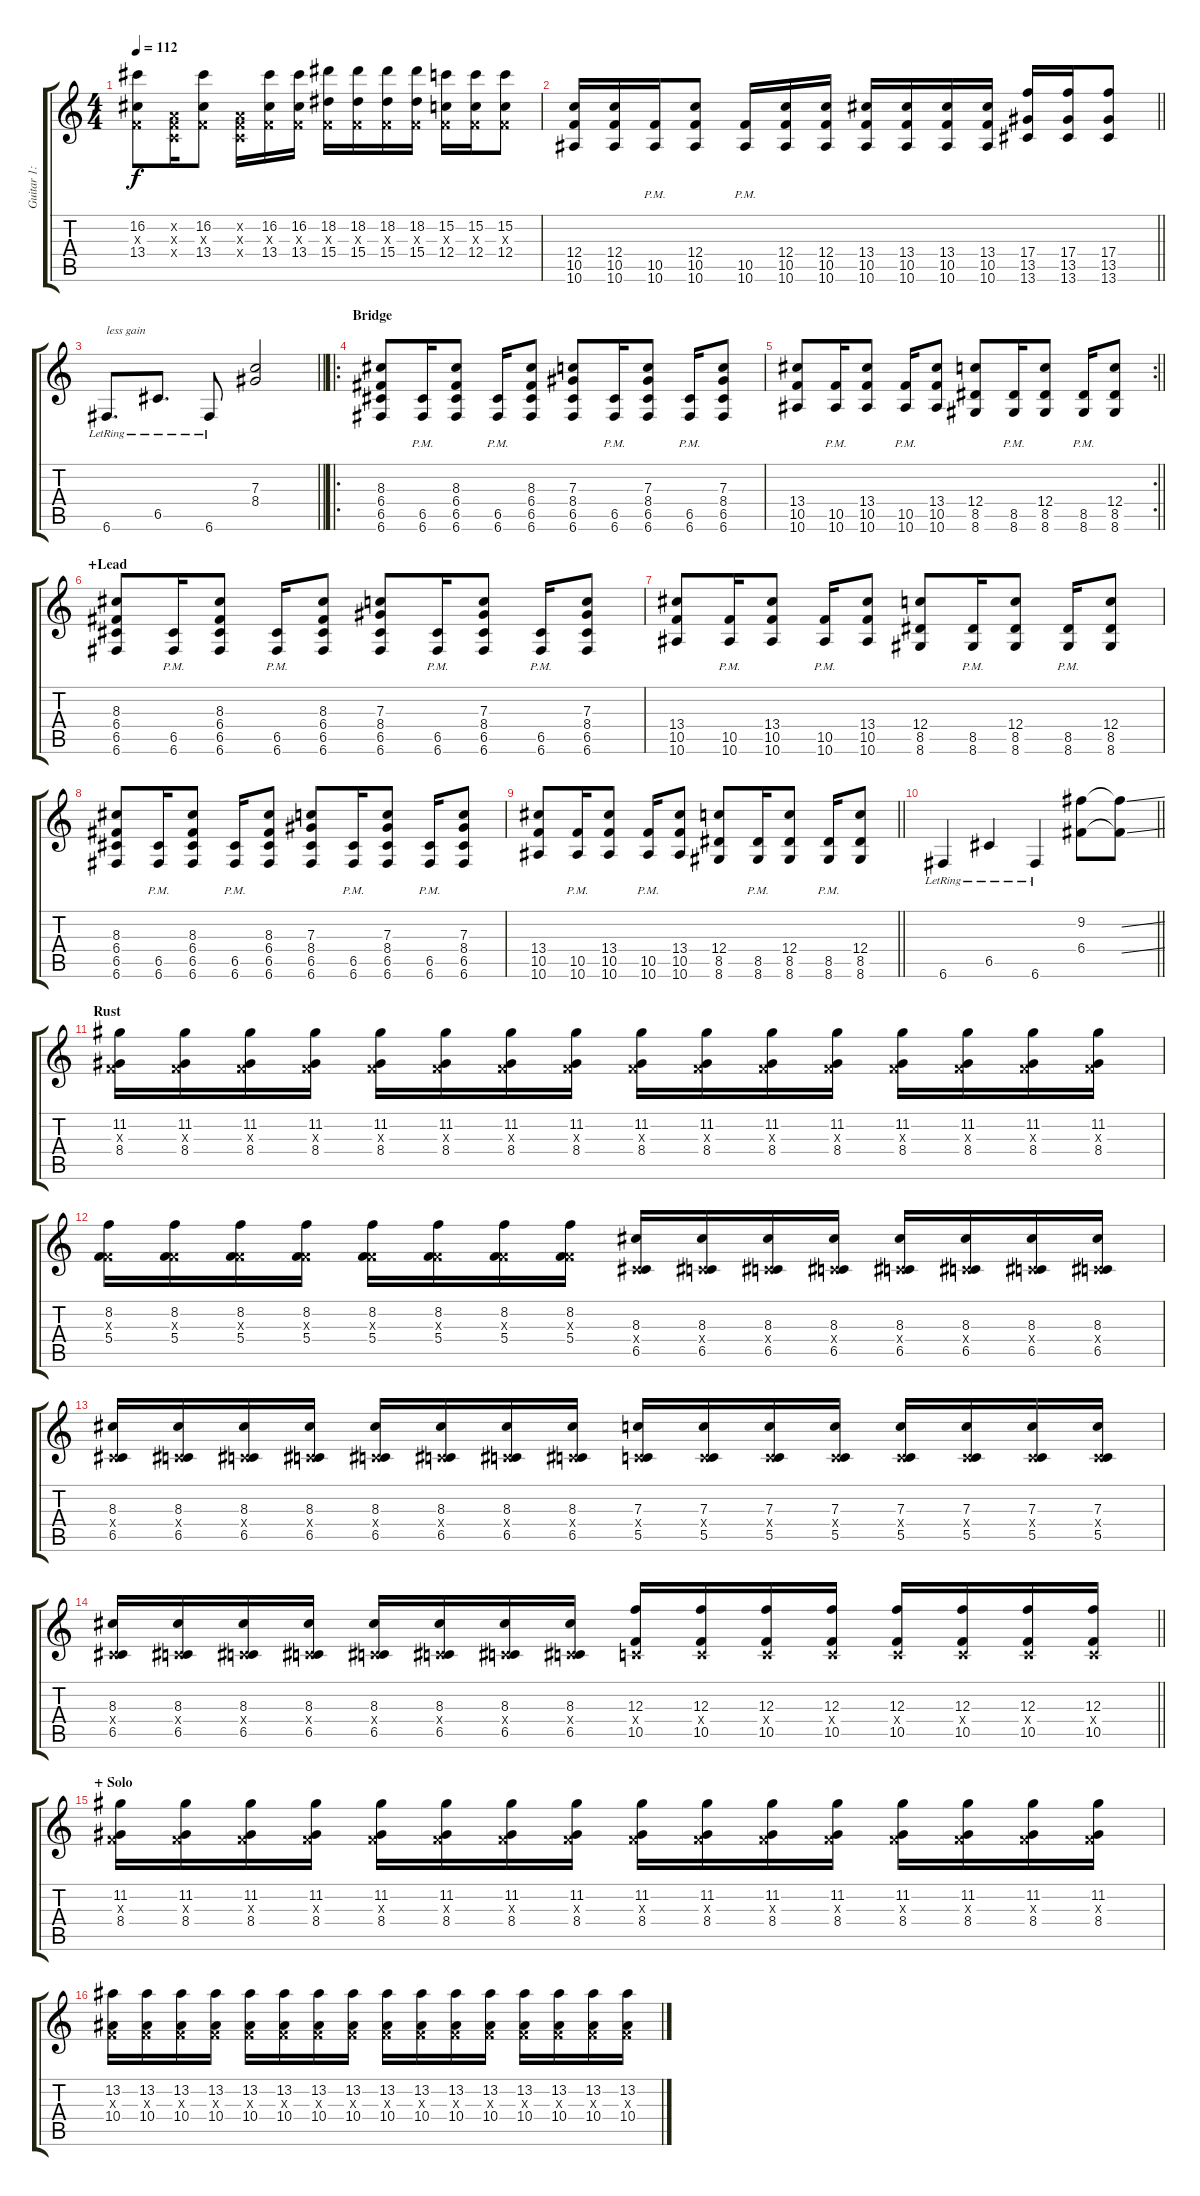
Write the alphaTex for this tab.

\track ("Guitar 1: Johan" "Guitar 1: ") {instrument overdrivenguitar}
\staff {score tabs}
\tuning (D4 A3 F3 C3 G2 C2) {hide}
\ts (4 4)
\tempo 112
\clef g2
\ks c
(16.2 0.3{x} 13.4).8{dy f} (0.2{x} 0.3{x} 0.4{x}).16 (16.2 0.3{x} 13.4).8 (0.2{x} 0.3{x} 0.4{x}).16 (16.2 0.3{x} 13.4).16 (16.2 0.3{x} 13.4).16 (18.2 0.3{x} 15.4).16 (18.2 0.3{x} 15.4).16 (18.2 0.3{x} 15.4).16 (18.2 0.3{x} 15.4).16 (15.2 0.3{x} 12.4).16 (15.2 0.3{x} 12.4).16 (15.2 0.3{x} 12.4).8 |
\barLineRight lightlight
(12.4 10.5 10.6).16 (12.4 10.5 10.6).16 (10.5{pm} 10.6).16 (12.4 10.5 10.6).8 (10.5{pm} 10.6).16 (12.4 10.5 10.6).16 (12.4 10.5 10.6).16 (13.4 10.5 10.6).16 (13.4 10.5 10.6).16 (13.4 10.5 10.6).16 (13.4 10.5 10.6).16 (17.4 13.5 13.6).16 (17.4 13.5 13.6).16 (17.4 13.5 13.6).8 |
\section ("" "")
\barLineRight lightlight
6.6{lr}.8{d txt "less gain"} 6.5{lr}.8{d} 6.6{lr}.8 (7.3 8.4).2 |
\ro
\section ("" "Bridge")
(8.3 6.4 6.5 6.6).8 (6.5{pm} 6.6).16 (8.3 6.4 6.5 6.6).8 (6.5{pm} 6.6).16 (8.3 6.4 6.5 6.6).8 (7.3 8.4 6.5 6.6).8 (6.5{pm} 6.6).16 (7.3 8.4 6.5 6.6).8 (6.5{pm} 6.6).16 (7.3 8.4 6.5 6.6).8 |
\rc 2
\barLineRight lightlight
(13.4 10.5 10.6).8 (10.5{pm} 10.6).16 (13.4 10.5 10.6).8 (10.5{pm} 10.6).16 (13.4 10.5 10.6).8 (12.4 8.5 8.6).8 (8.5{pm} 8.6).16 (12.4 8.5 8.6).8 (8.5{pm} 8.6).16 (12.4 8.5 8.6).8 |
\section ("" "+Lead")
(8.3 6.4 6.5 6.6).8 (6.5{pm} 6.6).16 (8.3 6.4 6.5 6.6).8 (6.5{pm} 6.6).16 (8.3 6.4 6.5 6.6).8 (7.3 8.4 6.5 6.6).8 (6.5{pm} 6.6).16 (7.3 8.4 6.5 6.6).8 (6.5{pm} 6.6).16 (7.3 8.4 6.5 6.6).8 |
(13.4 10.5 10.6).8 (10.5{pm} 10.6).16 (13.4 10.5 10.6).8 (10.5{pm} 10.6).16 (13.4 10.5 10.6).8 (12.4 8.5 8.6).8 (8.5{pm} 8.6).16 (12.4 8.5 8.6).8 (8.5{pm} 8.6).16 (12.4 8.5 8.6).8 |
(8.3 6.4 6.5 6.6).8 (6.5{pm} 6.6).16 (8.3 6.4 6.5 6.6).8 (6.5{pm} 6.6).16 (8.3 6.4 6.5 6.6).8 (7.3 8.4 6.5 6.6).8 (6.5{pm} 6.6).16 (7.3 8.4 6.5 6.6).8 (6.5{pm} 6.6).16 (7.3 8.4 6.5 6.6).8 |
\barLineRight lightlight
(13.4 10.5 10.6).8 (10.5{pm} 10.6).16 (13.4 10.5 10.6).8 (10.5{pm} 10.6).16 (13.4 10.5 10.6).8 (12.4 8.5 8.6).8 (8.5{pm} 8.6).16 (12.4 8.5 8.6).8 (8.5{pm} 8.6).16 (12.4 8.5 8.6).8 |
\section ("" "")
\barLineRight lightlight
6.6{lr}.4 6.5{lr}.4 6.6{lr}.4 (9.2 6.4).8 (9.2{ss t} 6.4{ss t}).8 |
\section ("" "Rust")
(11.2 0.3{x} 8.4).16 (11.2 0.3{x} 8.4).16 (11.2 0.3{x} 8.4).16 (11.2 0.3{x} 8.4).16 (11.2 0.3{x} 8.4).16 (11.2 0.3{x} 8.4).16 (11.2 0.3{x} 8.4).16 (11.2 0.3{x} 8.4).16 (11.2 0.3{x} 8.4).16 (11.2 0.3{x} 8.4).16 (11.2 0.3{x} 8.4).16 (11.2 0.3{x} 8.4).16 (11.2 0.3{x} 8.4).16 (11.2 0.3{x} 8.4).16 (11.2 0.3{x} 8.4).16 (11.2 0.3{x} 8.4).16 |
(8.2 0.3{x} 5.4).16 (8.2 0.3{x} 5.4).16 (8.2 0.3{x} 5.4).16 (8.2 0.3{x} 5.4).16 (8.2 0.3{x} 5.4).16 (8.2 0.3{x} 5.4).16 (8.2 0.3{x} 5.4).16 (8.2 0.3{x} 5.4).16 (8.3 0.4{x} 6.5).16 (8.3 0.4{x} 6.5).16 (8.3 0.4{x} 6.5).16 (8.3 0.4{x} 6.5).16 (8.3 0.4{x} 6.5).16 (8.3 0.4{x} 6.5).16 (8.3 0.4{x} 6.5).16 (8.3 0.4{x} 6.5).16 |
(8.3 0.4{x} 6.5).16 (8.3 0.4{x} 6.5).16 (8.3 0.4{x} 6.5).16 (8.3 0.4{x} 6.5).16 (8.3 0.4{x} 6.5).16 (8.3 0.4{x} 6.5).16 (8.3 0.4{x} 6.5).16 (8.3 0.4{x} 6.5).16 (7.3 0.4{x} 5.5).16 (7.3 0.4{x} 5.5).16 (7.3 0.4{x} 5.5).16 (7.3 0.4{x} 5.5).16 (7.3 0.4{x} 5.5).16 (7.3 0.4{x} 5.5).16 (7.3 0.4{x} 5.5).16 (7.3 0.4{x} 5.5).16 |
\barLineRight lightlight
(8.3 0.4{x} 6.5).16 (8.3 0.4{x} 6.5).16 (8.3 0.4{x} 6.5).16 (8.3 0.4{x} 6.5).16 (8.3 0.4{x} 6.5).16 (8.3 0.4{x} 6.5).16 (8.3 0.4{x} 6.5).16 (8.3 0.4{x} 6.5).16 (12.3 0.4{x} 10.5).16 (12.3 0.4{x} 10.5).16 (12.3 0.4{x} 10.5).16 (12.3 0.4{x} 10.5).16 (12.3 0.4{x} 10.5).16 (12.3 0.4{x} 10.5).16 (12.3 0.4{x} 10.5).16 (12.3 0.4{x} 10.5).16 |
\section ("" "+ Solo")
(11.2 0.3{x} 8.4).16{volume 10} (11.2 0.3{x} 8.4).16 (11.2 0.3{x} 8.4).16 (11.2 0.3{x} 8.4).16 (11.2 0.3{x} 8.4).16 (11.2 0.3{x} 8.4).16 (11.2 0.3{x} 8.4).16 (11.2 0.3{x} 8.4).16 (11.2 0.3{x} 8.4).16 (11.2 0.3{x} 8.4).16 (11.2 0.3{x} 8.4).16 (11.2 0.3{x} 8.4).16 (11.2 0.3{x} 8.4).16 (11.2 0.3{x} 8.4).16 (11.2 0.3{x} 8.4).16 (11.2 0.3{x} 8.4).16 |
(13.2 0.3{x} 10.4).16 (13.2 0.3{x} 10.4).16 (13.2 0.3{x} 10.4).16 (13.2 0.3{x} 10.4).16 (13.2 0.3{x} 10.4).16 (13.2 0.3{x} 10.4).16 (13.2 0.3{x} 10.4).16 (13.2 0.3{x} 10.4).16 (13.2 0.3{x} 10.4).16 (13.2 0.3{x} 10.4).16 (13.2 0.3{x} 10.4).16 (13.2 0.3{x} 10.4).16 (13.2 0.3{x} 10.4).16 (13.2 0.3{x} 10.4).16 (13.2 0.3{x} 10.4).16 (13.2 0.3{x} 10.4).16
